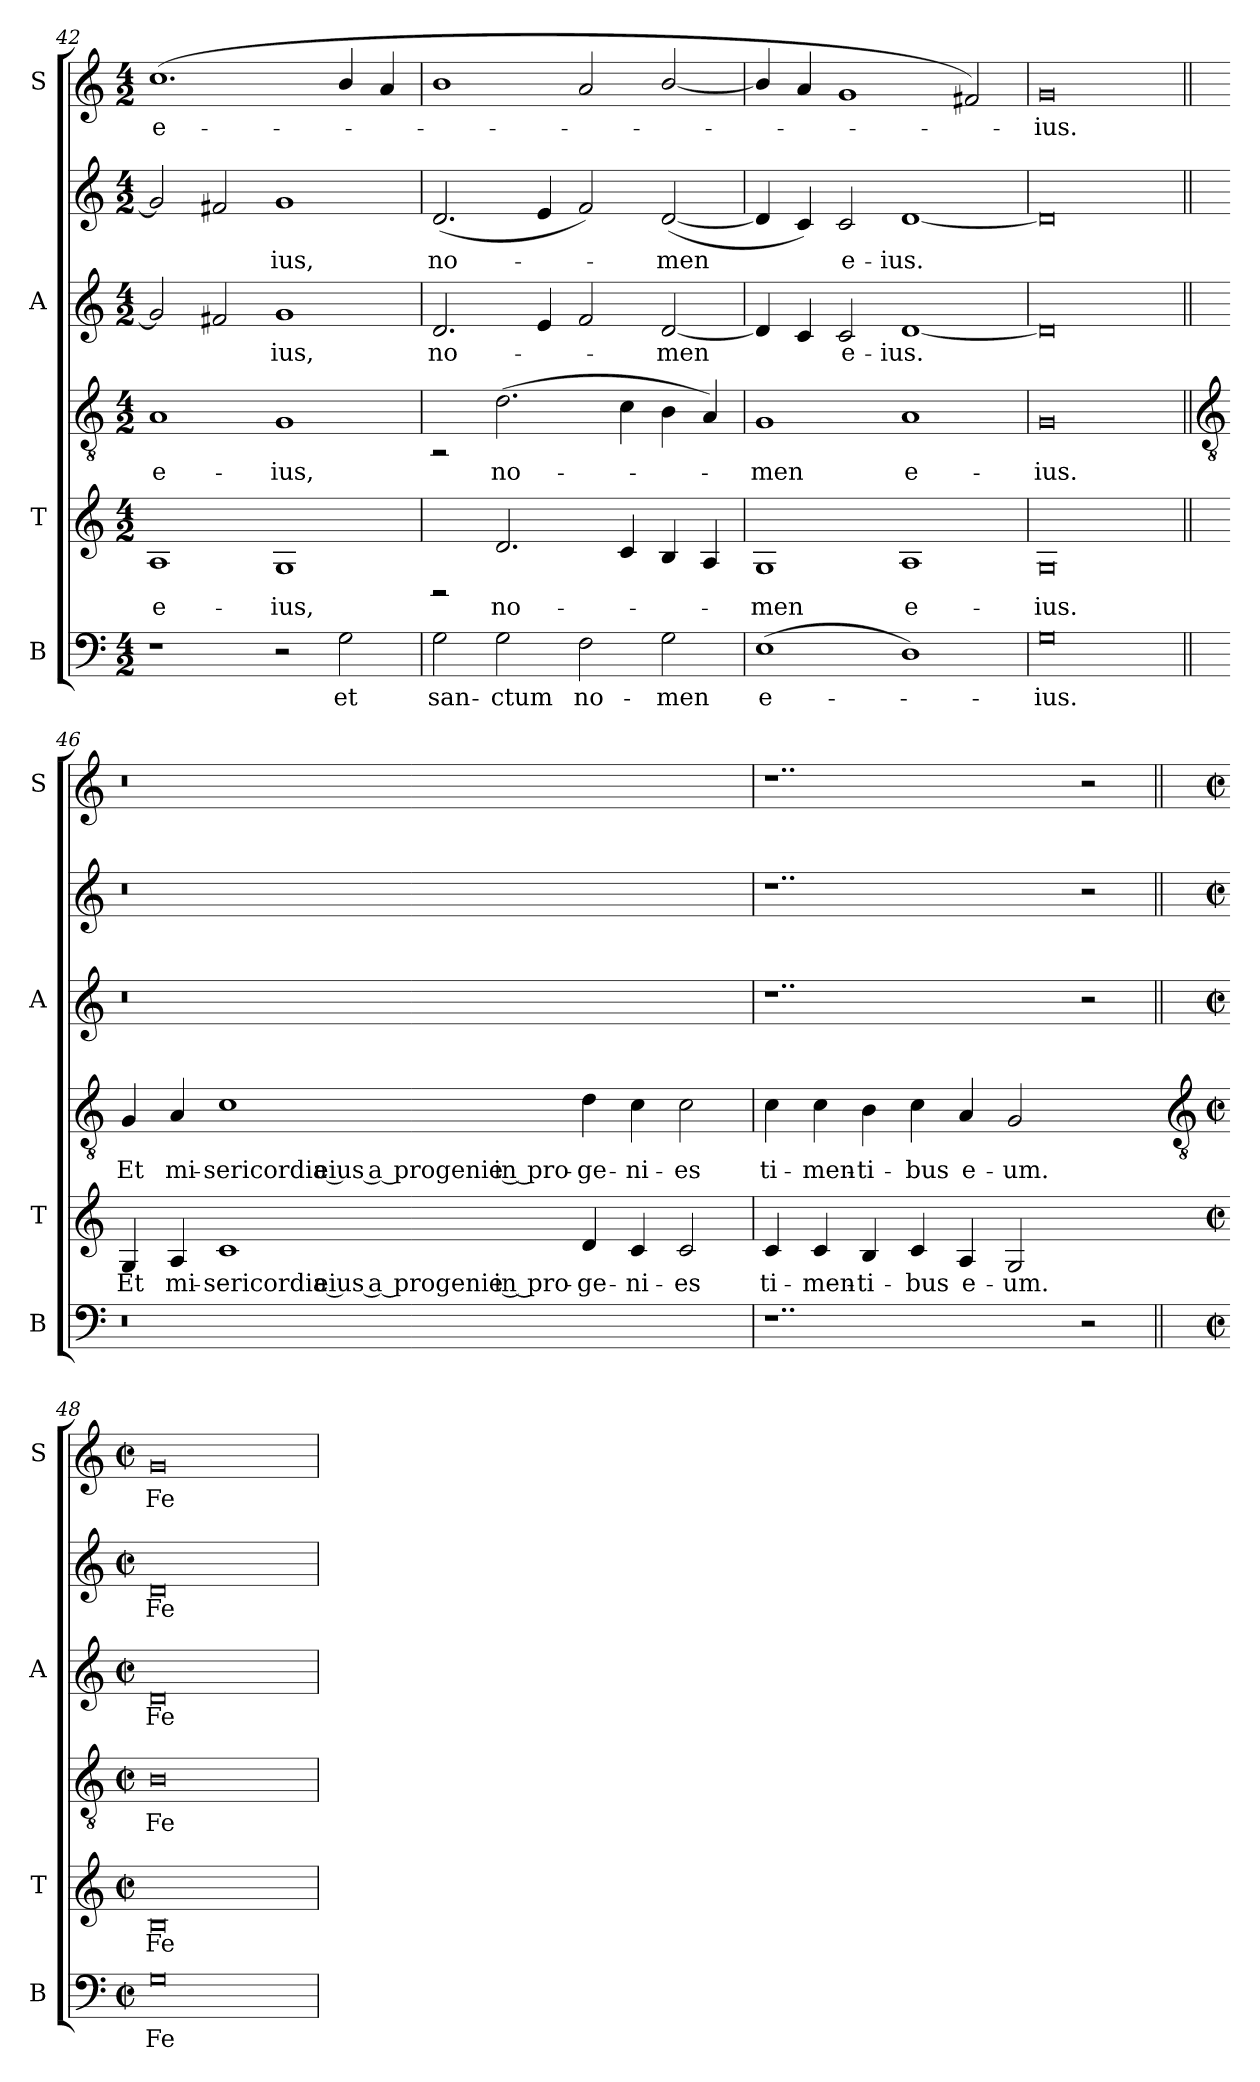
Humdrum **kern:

**kern	**text	**kern	**text	**kern	**text	**kern	**text	**kern	**text	**kern	**text
*part4	*part4	*part3	*part3	*part3	*part3	*part2	*part2	*part2	*part2	*part1	*part1
*staff6	*staff6	*staff5	*staff5	*staff4	*staff4	*staff3	*staff3	*staff2	*staff2	*staff1	*staff1
*I"B	*	*I"T	*	*	*	*I"A	*	*	*	*I"S	*
*I'B	*	*I'T	*	*	*	*I'A	*	*	*	*I'S	*
*clefF4	*	*	*	*clefGv2	*	*	*	*clefG2	*	*clefG2	*
*k[]	*	*k[]	*	*k[]	*	*k[]	*	*k[]	*	*k[]	*
*C:	*	*C:	*	*C:	*	*C:	*	*C:	*	*C:	*
*M4/2	*	*M4/2	*	*M4/2	*	*M4/2	*	*M4/2	*	*M4/2	*
=42	=42	=42	=42	=42	=42	=42	=42	=42	=42	=42	=42
!	!	!	!LO:LY:b	!	!LO:LY:b	!	!	!	!	!	!LO:LY:b
1r	.	1A	e-	1A	e-	2g]	.	2g]	.	(<1.cc	e-
.	.	.	.	.	.	2f#	.	2f#	.	.	.
!	!	!	!LO:LY:b	!	!LO:LY:b	!	!LO:LY:b	!	!LO:LY:b	!	!
2r	.	1G	-ius,	1G	-ius,	1g	ius,	1g	ius,	.	.
!	!LO:LY:b	!	!	!	!	!	!	!	!	!	!
2G	et	.	.	.	.	.	.	.	.	4b/	.
.	.	.	.	.	.	.	.	.	.	4a	.
=43	=43	=43	=43	=43	=43	=43	=43	=43	=43	=43	=43
!	!LO:LY:b	!	!	!	!	!	!LO:LY:b	!	!LO:LY:b	!	!
2G	san-	2rBB	.	2rBB	.	2.d	no-	(<2.d	no-	1b/	.
!	!LO:LY:b	!	!LO:LY:b	!	!LO:LY:b	!	!	!	!	!	!
2G	-ctum	2.d	no-	(>2.d	no-	.	.	.	.	.	.
.	.	.	.	.	.	4e	.	4e	.	.	.
!	!LO:LY:b	!	!	!	!	!	!	!	!	!	!
2F	no-	.	.	.	.	2f	.	2f)	.	2a	.
.	.	4c	.	4c	.	.	.	.	.	.	.
!	!LO:LY:b	!	!	!	!	!	!LO:LY:b	!	!LO:LY:b	!	!
2G	-men	4B	.	4B	.	[2d	men	(<[2d	men	[2b/	.
.	.	4A	.	4A)	.	.	.	.	.	.	.
=44	=44	=44	=44	=44	=44	=44	=44	=44	=44	=44	=44
!	!LO:LY:b	!	!LO:LY:b	!	!LO:LY:b	!	!	!	!	!	!
(>1E	e-	1G	men	1G	men	4d]	.	4d]	.	4b/]	.
.	.	.	.	.	.	4c	.	4c)	.	4a	.
!	!	!	!	!	!	!	!LO:LY:b	!	!LO:LY:b	!	!
.	.	.	.	.	.	2c	e-	2c	e-	1g	.
!	!	!	!LO:LY:b	!	!LO:LY:b	!	!LO:LY:b	!	!LO:LY:b	!	!
1D)	.	1A	e-	1A	e-	[1d	-ius.	[1d	-ius.	.	.
.	.	.	.	.	.	.	.	.	.	2f#)	.
=45	=45	=45	=45	=45	=45	=45	=45	=45	=45	=45	=45
!	!LO:LY:b	!	!LO:LY:b	!	!LO:LY:b	!	!	!	!	!	!LO:LY:b
0G	ius.	0G	-ius.	0G	-ius.	0d]	.	0d]	.	0g	ius.
!!LO:LB:g=z
=46||	=46||	=46||	=46||	=46||	=46||	=46||	=46||	=46||	=46||	=46||	=46||
*	*	*	*	*clefGv2	*	*	*	*	*	*	*
!	!	!	!LO:LY:b	!	!LO:LY:b	!	!	!	!	!	!
0r	.	4G	Et	4G	Et	0r	.	0r	.	0r	.
!	!	!	!LO:LY:b	!	!LO:LY:b	!	!	!	!	!	!
.	.	4A	mi-	4A	mi-	.	.	.	.	.	.
!	!	!	!LO:LY:b	!	!LO:LY:b	!	!	!	!	!	!
.	.	1c	-sericordia eius a progenie in pro-	1c	-sericordia eius a progenie in pro-	.	.	.	.	.	.
!	!	!	!LO:LY:b	!	!LO:LY:b	!	!	!	!	!	!
.	.	4d	-ge-	4d	-ge-	.	.	.	.	.	.
!	!	!	!LO:LY:b	!	!LO:LY:b	!	!	!	!	!	!
.	.	4c	-ni-	4c	-ni-	.	.	.	.	.	.
!	!	!	!LO:LY:b	!	!LO:LY:b	!	!	!	!	!	!
2ryy	.	2c	-es	2c	-es	2ryy	.	2ryy	.	2ryy	.
=47	=47	=47	=47	=47	=47	=47	=47	=47	=47	=47	=47
!	!	!	!LO:LY:b	!	!LO:LY:b	!	!	!	!	!	!
1..r	.	4c	ti-	4c	ti-	1..r	.	1..r	.	1..r	.
!	!	!	!LO:LY:b	!	!LO:LY:b	!	!	!	!	!	!
.	.	4c	-men-	4c	-men-	.	.	.	.	.	.
!	!	!	!LO:LY:b	!	!LO:LY:b	!	!	!	!	!	!
.	.	4B	-ti-	4B	-ti-	.	.	.	.	.	.
!	!	!	!LO:LY:b	!	!LO:LY:b	!	!	!	!	!	!
.	.	4c	-bus	4c	-bus	.	.	.	.	.	.
!	!	!	!LO:LY:b	!	!LO:LY:b	!	!	!	!	!	!
.	.	4A	e-	4A	e-	.	.	.	.	.	.
!	!	!	!LO:LY:b	!	!LO:LY:b	!	!	!	!	!	!
.	.	2G	-um.	2G	-um.	.	.	.	.	.	.
2r	.	2ryy	.	2ryy	.	2r	.	2r	.	2r	.
!!LO:LB:g=z
=48||	=48||	=48-	=48||	=48-	=48||	=48||	=48||	=48||	=48||	=48||	=48||
*	*	*	*	*clefGv2	*	*	*	*	*	*	*
*k[]	*	*	*	*	*	*k[]	*	*k[]	*	*k[]	*
*C:	*	*	*	*	*	*C:	*	*C:	*	*C:	*
*M4/2	*	*M4/2	*	*M4/2	*	*M4/2	*	*M4/2	*	*M4/2	*
*met(c|)	*	*met(c|)	*	*met(c|)	*	*met(c|)	*	*met(c|)	*	*met(c|)	*
!	!LO:LY:b	!	!LO:LY:b	!	!LO:LY:b	!	!LO:LY:b	!	!LO:LY:b	!	!LO:LY:b
0G	Fe-	0B	Fe-	0B	Fe-	0d	Fe-	0d	Fe-	0g	Fe-
=	=	=	=	=	=	=	=	=	=	=	=
*-	*-	*-	*-	*-	*-	*-	*-	*-	*-	*-	*-
